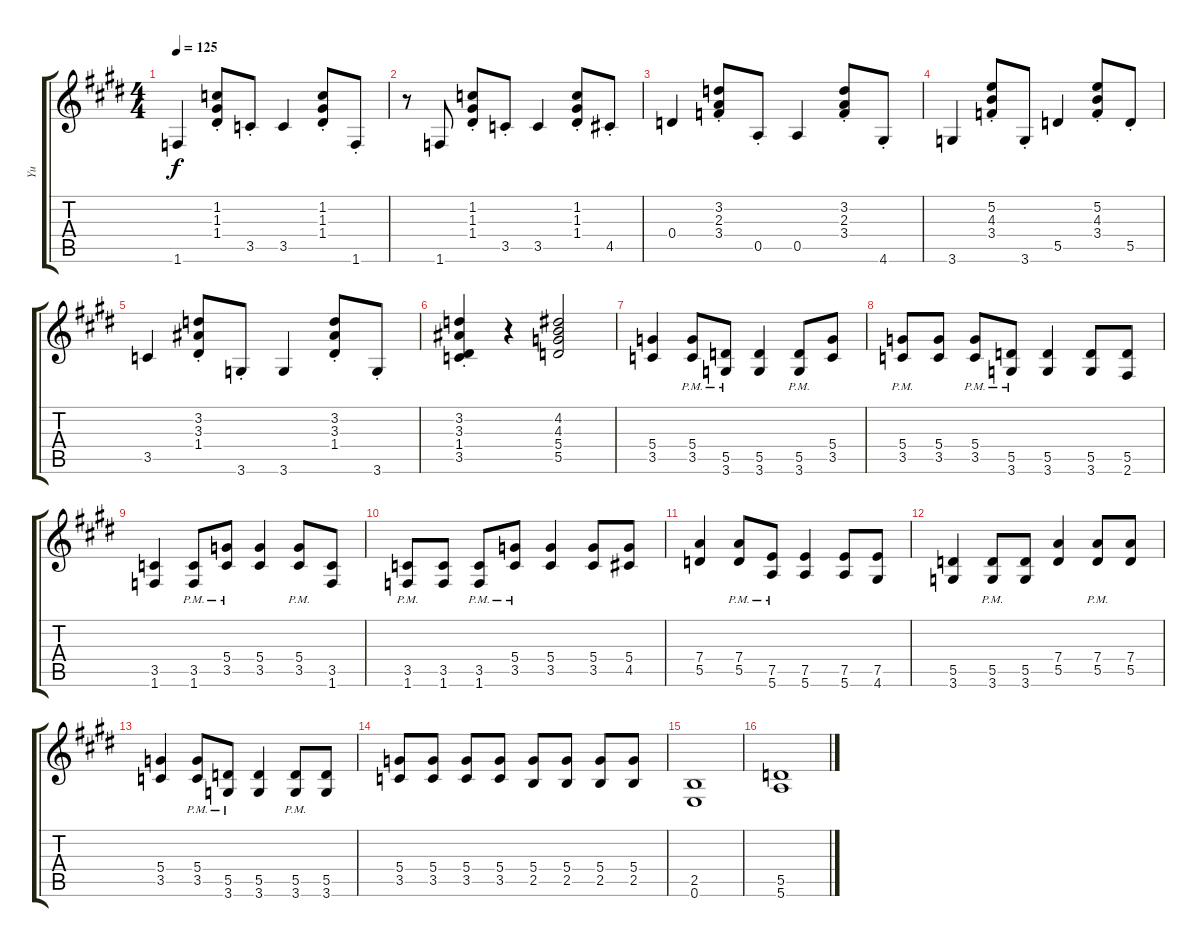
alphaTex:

\track ("Yu" "Yu") {instrument overdrivenguitar}
\staff {score tabs}
\tuning (E4 B3 G3 D3 A2 E2) {hide}
\ts (4 4)
\tempo 125
\clef g2
\ks e
1.6.4{dy f} (1.2{st} 1.3{st} 1.4{st}).8 3.5{st}.8 3.5.4 (1.2{st} 1.3{st} 1.4{st}).8 1.6{st}.8 |
r.8 1.6.8 (1.2{st} 1.3{st} 1.4{st}).8 3.5{st}.8 3.5.4 (1.2{st} 1.3{st} 1.4{st}).8 4.5{st}.8 |
0.4.4 (3.2{st} 2.3{st} 3.4{st}).8 0.5{st}.8 0.5.4 (3.2{st} 2.3{st} 3.4{st}).8 4.6{st}.8 |
3.6.4 (5.2{st} 4.3{st} 3.4{st}).8 3.6{st}.8 5.5.4 (5.2{st} 4.3{st} 3.4{st}).8 5.5{st}.8 |
3.5.4 (3.2{st} 3.3{st} 1.4{st}).8 3.6{st}.8 3.6.4 (3.2{st} 3.3{st} 1.4{st}).8 3.6{st}.8 |
(3.2{st} 3.3{st} 1.4{st} 3.5{st}).4 r.4 (4.2 4.3 5.4 5.5).2 |
(5.4 3.5).4 (5.4{pm} 3.5{pm}).8 (5.5{pm} 3.6{pm}).8 (5.5 3.6).4 (5.5{pm} 3.6{pm}).8 (5.4 3.5).8 |
(5.4{pm} 3.5{pm}).8 (5.4 3.5).8 (5.4{pm} 3.5{pm}).8 (5.5{pm} 3.6{pm}).8 (5.5 3.6).4 (5.5 3.6).8 (5.5 2.6).8 |
(3.5 1.6).4 (3.5{pm} 1.6{pm}).8 (5.4{pm} 3.5{pm}).8 (5.4 3.5).4 (5.4{pm} 3.5{pm}).8 (3.5 1.6).8 |
(3.5{pm} 1.6{pm}).8 (3.5 1.6).8 (3.5{pm} 1.6{pm}).8 (5.4{pm} 3.5{pm}).8 (5.4 3.5).4 (5.4 3.5).8 (5.4 4.5).8 |
(7.4 5.5).4 (7.4{pm} 5.5{pm}).8 (7.5{pm} 5.6{pm}).8 (7.5 5.6).4 (7.5 5.6).8 (7.5 4.6).8 |
(5.5 3.6).4 (5.5{pm} 3.6{pm}).8 (5.5 3.6).8 (7.4 5.5).4 (7.4{pm} 5.5{pm}).8 (7.4 5.5).8 |
(5.4 3.5).4 (5.4{pm} 3.5{pm}).8 (5.5{pm} 3.6).8 (5.5 3.6).4 (5.5{pm} 3.6{pm}).8 (5.5 3.6).8 |
(5.4 3.5).8 (5.4 3.5).8 (5.4 3.5).8 (5.4 3.5).8 (5.4 2.5).8 (5.4 2.5).8 (5.4 2.5).8 (5.4 2.5).8 |
(2.5 0.6).1 |
(5.5 5.6).1
